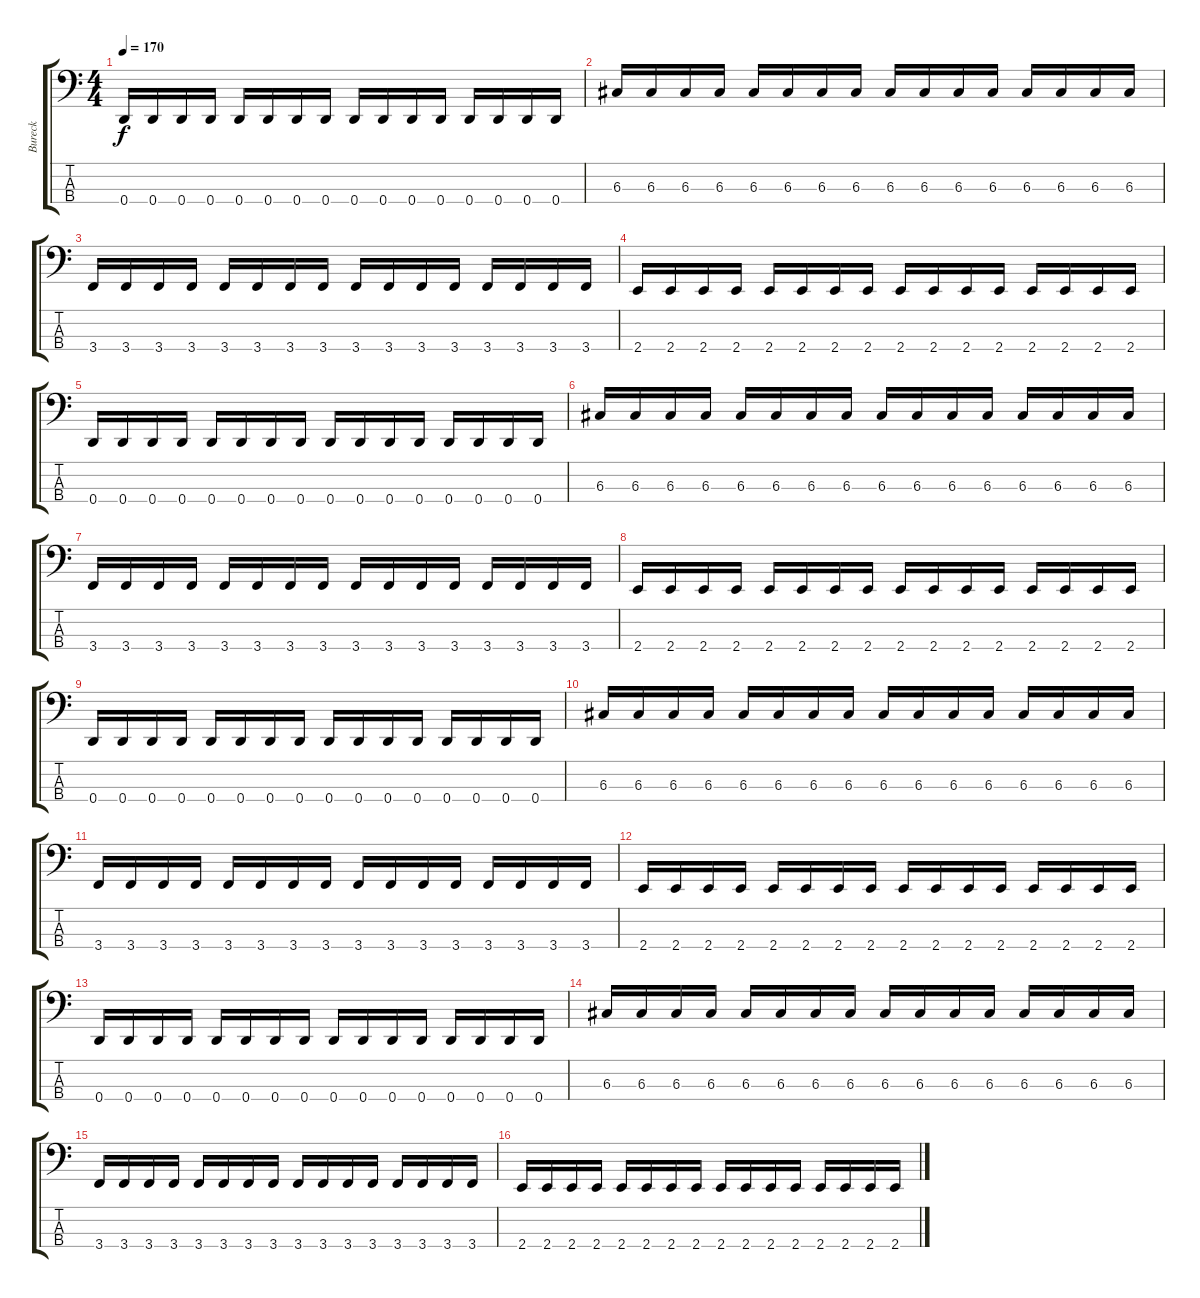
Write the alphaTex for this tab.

\track ("Bureck" "Bureck") {instrument electricbassfinger}
\staff {score tabs}
\tuning (F2 C2 G1 D1) {hide}
\ts (4 4)
\tempo 170
\clef f4
\ks c
0.4.16{dy f} 0.4.16 0.4.16 0.4.16 0.4.16 0.4.16 0.4.16 0.4.16 0.4.16 0.4.16 0.4.16 0.4.16 0.4.16 0.4.16 0.4.16 0.4.16 |
6.3.16 6.3.16 6.3.16 6.3.16 6.3.16 6.3.16 6.3.16 6.3.16 6.3.16 6.3.16 6.3.16 6.3.16 6.3.16 6.3.16 6.3.16 6.3.16 |
3.4.16 3.4.16 3.4.16 3.4.16 3.4.16 3.4.16 3.4.16 3.4.16 3.4.16 3.4.16 3.4.16 3.4.16 3.4.16 3.4.16 3.4.16 3.4.16 |
2.4.16 2.4.16 2.4.16 2.4.16 2.4.16 2.4.16 2.4.16 2.4.16 2.4.16 2.4.16 2.4.16 2.4.16 2.4.16 2.4.16 2.4.16 2.4.16 |
0.4.16 0.4.16 0.4.16 0.4.16 0.4.16 0.4.16 0.4.16 0.4.16 0.4.16 0.4.16 0.4.16 0.4.16 0.4.16 0.4.16 0.4.16 0.4.16 |
6.3.16 6.3.16 6.3.16 6.3.16 6.3.16 6.3.16 6.3.16 6.3.16 6.3.16 6.3.16 6.3.16 6.3.16 6.3.16 6.3.16 6.3.16 6.3.16 |
3.4.16 3.4.16 3.4.16 3.4.16 3.4.16 3.4.16 3.4.16 3.4.16 3.4.16 3.4.16 3.4.16 3.4.16 3.4.16 3.4.16 3.4.16 3.4.16 |
2.4.16 2.4.16 2.4.16 2.4.16 2.4.16 2.4.16 2.4.16 2.4.16 2.4.16 2.4.16 2.4.16 2.4.16 2.4.16 2.4.16 2.4.16 2.4.16 |
0.4.16 0.4.16 0.4.16 0.4.16 0.4.16 0.4.16 0.4.16 0.4.16 0.4.16 0.4.16 0.4.16 0.4.16 0.4.16 0.4.16 0.4.16 0.4.16 |
6.3.16 6.3.16 6.3.16 6.3.16 6.3.16 6.3.16 6.3.16 6.3.16 6.3.16 6.3.16 6.3.16 6.3.16 6.3.16 6.3.16 6.3.16 6.3.16 |
3.4.16 3.4.16 3.4.16 3.4.16 3.4.16 3.4.16 3.4.16 3.4.16 3.4.16 3.4.16 3.4.16 3.4.16 3.4.16 3.4.16 3.4.16 3.4.16 |
2.4.16 2.4.16 2.4.16 2.4.16 2.4.16 2.4.16 2.4.16 2.4.16 2.4.16 2.4.16 2.4.16 2.4.16 2.4.16 2.4.16 2.4.16 2.4.16 |
0.4.16 0.4.16 0.4.16 0.4.16 0.4.16 0.4.16 0.4.16 0.4.16 0.4.16 0.4.16 0.4.16 0.4.16 0.4.16 0.4.16 0.4.16 0.4.16 |
6.3.16 6.3.16 6.3.16 6.3.16 6.3.16 6.3.16 6.3.16 6.3.16 6.3.16 6.3.16 6.3.16 6.3.16 6.3.16 6.3.16 6.3.16 6.3.16 |
3.4.16 3.4.16 3.4.16 3.4.16 3.4.16 3.4.16 3.4.16 3.4.16 3.4.16 3.4.16 3.4.16 3.4.16 3.4.16 3.4.16 3.4.16 3.4.16 |
2.4.16 2.4.16 2.4.16 2.4.16 2.4.16 2.4.16 2.4.16 2.4.16 2.4.16 2.4.16 2.4.16 2.4.16 2.4.16 2.4.16 2.4.16 2.4.16
